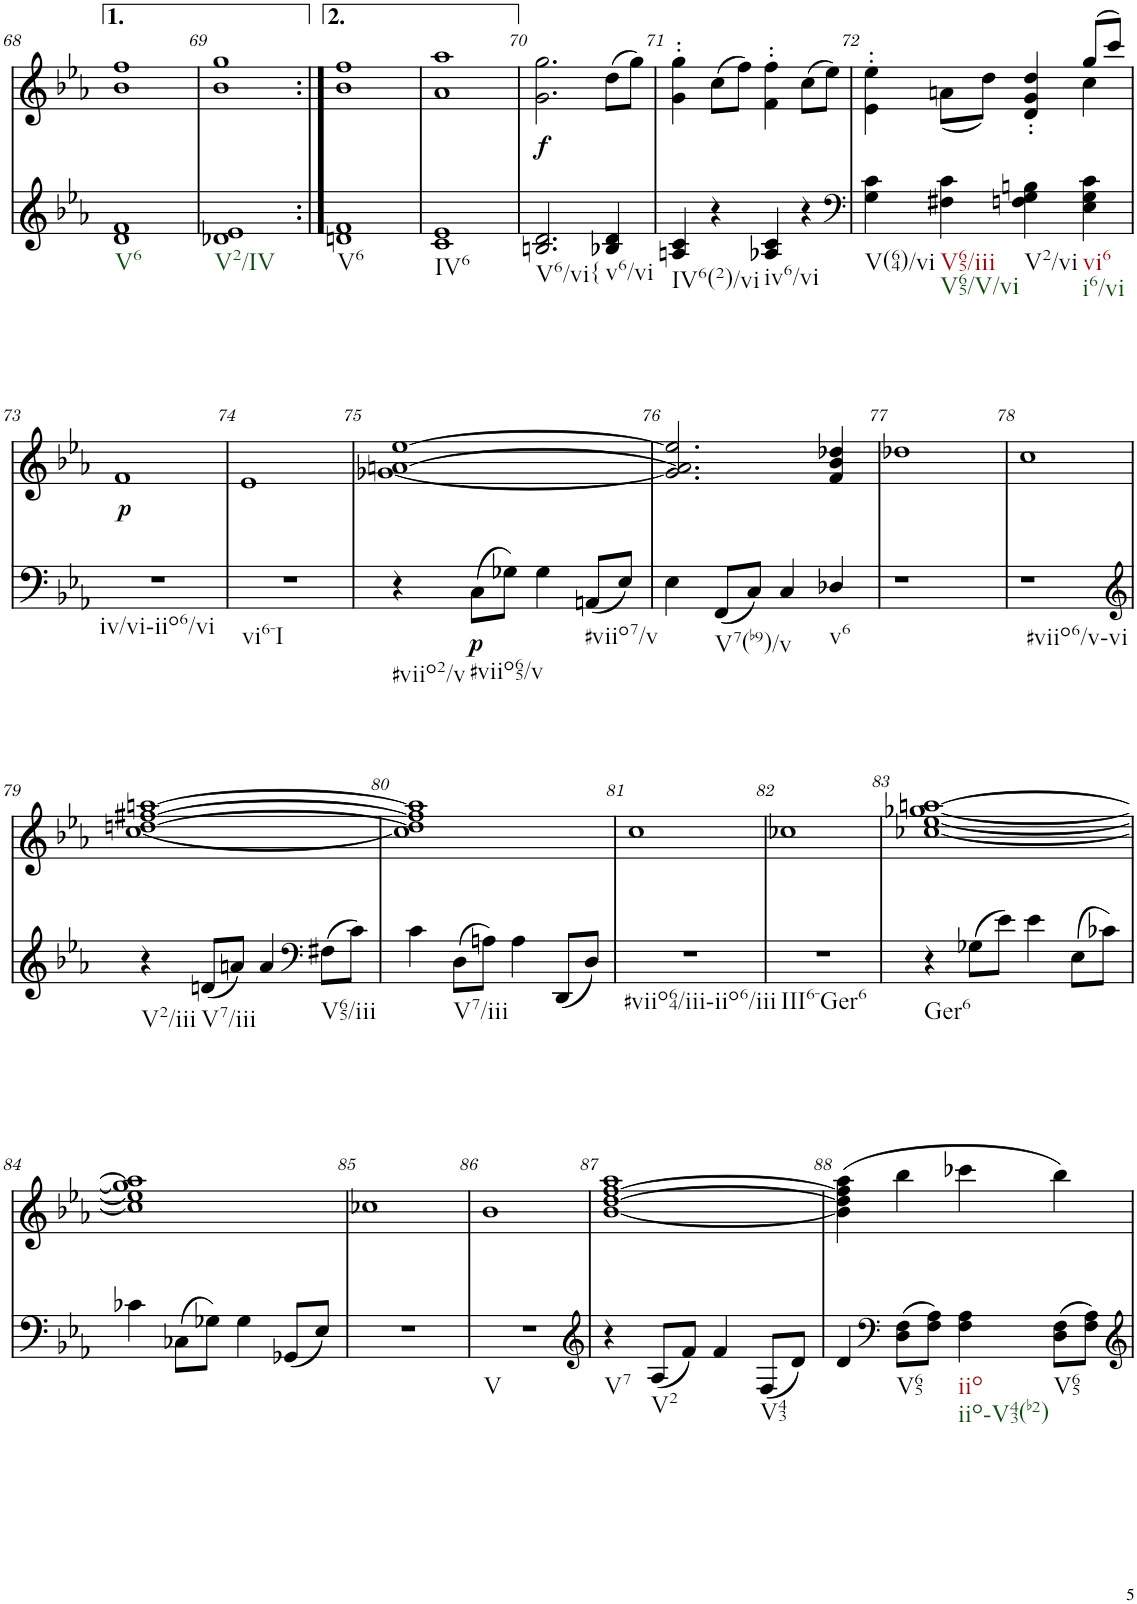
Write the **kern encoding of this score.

**kern	**dynam	**kern	**text
*part2	*part2	*part1	*part1
*staff2	*staff2	*staff1	*staff1
*I"piano	*	*I"piano	*
*I'Pno	*	*I'Pno	*
!!LO:PB:g=z
*clefG2	*	*clefG2	*
*k[b-e-a-]	*	*k[b-e-a-]	*
*E-:	*	*E-:	*
*M2/2	*	*M2/2	*
*met(c|)	*	*met(c|)	*
=68	=68	=68	=68
!LO:TX:b:t=V6	!	!	!
1d 1f	.	1b- 1ff	.
=69	=69	=69	=69
!LO:TX:b:t=V2/IV	!	!	!
1d-X 1e-	.	1b- 1gg	.
=69X1:|!	=69X1:|!	=69X1:|!	=69X1:|!
!LO:TX:b:t=V6	!	!	!
1dn 1f	.	1b- 1ff	.
=69X2	=69X2	=69X2	=69X2
!LO:TX:b:t=IV6	!	!	!
1c 1e-	.	1a- 1aa-	.
=70	=70	=70	=70
!LO:TX:b:t=V6/vi{	!	!	!
!	!	!	!LO:LY:b
2.Bn/ 2.d/	.	2.g\ 2.gg\	.
!LO:TX:b:t=v6/vi	!	!	!
4B-X/ 4d/	.	(8dd\L	.
.	.	8gg\J)	.
=71	=71	=71	=71
!LO:TX:b:t=IV6(2)/vi	!	!	!
4An/ 4c/	.	4g\' 4gg\'	.
4r	.	(8cc\L	.
.	.	8ff\J)	.
!LO:TX:b:t=iv6/vi	!	!	!
4A-X/ 4c/	.	4f\' 4ff\'	.
4r	.	(8cc\L	.
.	.	8ee-\J)	.
=72	=72	=72	=72
*clefF4	*	*	*
*	*	*^	*
!LO:TX:b:t=V(64)/vi	!	!	!	!
4G\ 4c\	.	4e-\' 4ee-\'	4ryy	.
!LO:TX:b:t=V65/iii	!	!	!	!
!LO:TX:b:t=V65/V/vi	!	!	!	!
4F#X\ 4c\	.	4ryy	(8an\L	.
.	.	.	8dd\J)	.
!LO:TX:b:t=V2/vi	!	!	!	!
4Fn\ 4G\ 4Bn\	.	4d/' 4g/' 4dd/'	4ryy	.
!LO:TX:b:t=vi6	!	!	!	!
!LO:TX:b:t=i6/vi	!	!	!	!
4E-\ 4G\ 4c\	.	(8gg/L	4cc\	.
.	.	8ccc/J)	.	.
*	*	*v	*v	*
!!LO:LB:g=z
=73	=73	=73	=73
!LO:TX:b:t=iv/vi-iio6/vi	!	!	!
!	!	!	!LO:LY:b
1r	.	1f	.
=74	=74	=74	=74
!LO:TX:b:t=vi6-I	!	!	!
1r	.	1e-	.
=75	=75	=75	=75
!LO:TX:b:t=#viio2/v	!	!	!
4r	.	[1g-X [1an [1ee-	.
!LO:TX:b:t=#viio65/v	!	!	!
!	!LO:DY:b	!	!
(8C\L	p	.	.
8G-X\J)	.	.	.
4G-\	.	.	.
!LO:TX:b:t=#viio7/v	!	!	!
(8AAn/L	.	.	.
8E-/J)	.	.	.
=76	=76	=76	=76
4E-\	.	2.g-/] 2.a/] 2.ee-/]	.
!LO:TX:b:t=V7(b9)/v	!	!	!
(8FF/L	.	.	.
8C/J)	.	.	.
4C/	.	.	.
!LO:TX:b:t=v6	!	!	!
4D-X/	.	4f/ 4b-/ 4dd-X/	.
=77	=77	=77	=77
1r	.	1dd-X	.
=78	=78	=78	=78
!LO:TX:b:t=#viio6/v-vi	!	!	!
1r	.	1cc	.
!!LO:LB:g=z
=79	=79	=79	=79
*clefG2	*	*	*
!LO:TX:b:t=V2/iii	!	!	!
4r	.	[1cc [1ddn [1ff#X [1aan	.
!LO:TX:b:t=V7/iii	!	!	!
(8dn/L	.	.	.
8an/J)	.	.	.
4a/	.	.	.
*clefF4	*	*	*
!LO:TX:b:t=V65/iii	!	!	!
(8F#X\L	.	.	.
8c\J)	.	.	.
=80	=80	=80	=80
4c\	.	1cc] 1dd] 1ff#] 1aa]	.
!LO:TX:b:t=V7/iii	!	!	!
(8D\L	.	.	.
8An\J)	.	.	.
4A\	.	.	.
(8DD/L	.	.	.
8D/J)	.	.	.
=81	=81	=81	=81
!LO:TX:b:t=#viio64/iii-iio6/iii	!	!	!
1r	.	1cc	.
=82	=82	=82	=82
!LO:TX:b:t=III6-Ger6	!	!	!
1r	.	1cc-X	.
=83	=83	=83	=83
!LO:TX:b:t=Ger6	!	!	!
4r	.	[1cc-X [1ee- [1gg-X [1aan	.
(8G-X\L	.	.	.
8e-\J)	.	.	.
4e-\	.	.	.
(8E-\L	.	.	.
8c-X\J)	.	.	.
!!LO:LB:g=z
=84	=84	=84	=84
4c-X\	.	1cc-] 1ee-] 1gg-] 1aa]	.
(8C-X\L	.	.	.
8G-X\J)	.	.	.
4G-\	.	.	.
(8GG-X/L	.	.	.
8E-/J)	.	.	.
=85	=85	=85	=85
1r	.	1cc-X	.
=86	=86	=86	=86
!LO:TX:b:t=V	!	!	!
1r	.	1b-	.
=87	=87	=87	=87
*clefG2	*	*	*
!LO:TX:b:t=V7	!	!	!
4r	.	[1b- [1dd [1ff 1aa-	.
!LO:TX:b:t=V2	!	!	!
(8A-/L	.	.	.
8f/J)	.	.	.
4f/	.	.	.
!LO:TX:b:t=V43	!	!	!
(8F/L	.	.	.
8d/J)	.	.	.
=88	=88	=88	=88
4d/	.	(4b-\] 4dd\] 4ff\] 4aa-\	.
*clefF4	*	*	*
!LO:TX:b:t=V65	!	!	!
(8D\ 8F\L	.	4bb-\	.
8F\ 8A-\J)	.	.	.
!LO:TX:b:t=iio	!	!	!
!LO:TX:b:t=iio-V43(b2)	!	!	!
4F\ 4A-\	.	4ccc-X\	.
!LO:TX:b:t=V65	!	!	!
(8D\ 8F\L	.	4bb-\)	.
8F\ 8A-\J)	.	.	.
=	=	=	=
*-	*-	*-	*-
